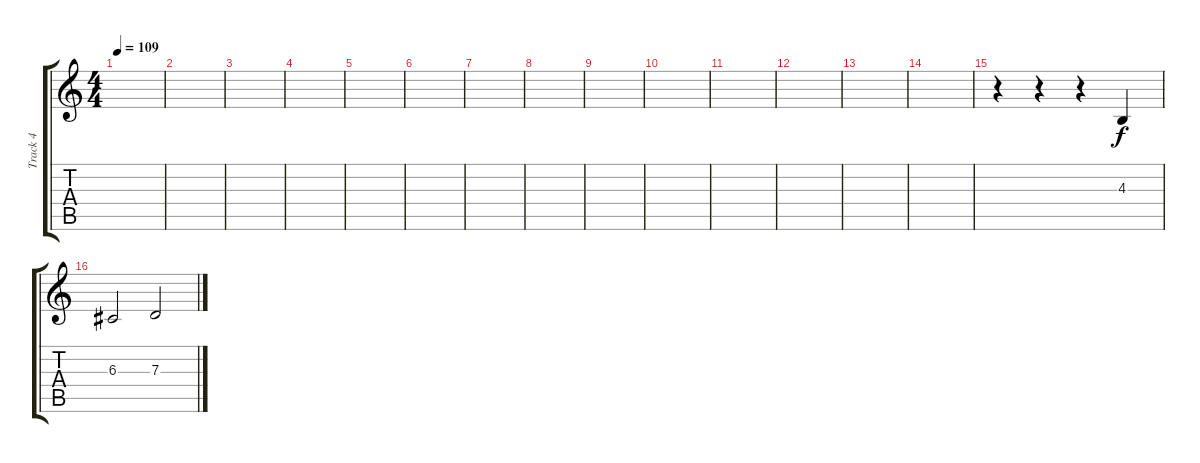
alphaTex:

\track ("Track 4" "Track 4") {instrument stringensemble2}
\staff {score tabs}
\tuning (E4 B3 G3 D3 A2 E2) {hide}
\ts (4 4)
\tempo 109
\clef g2
\ks c
|
|
|
|
|
|
|
|
|
|
|
|
|
|
r.4 r.4 r.4 4.3.4 |
6.3.2 7.3.2
